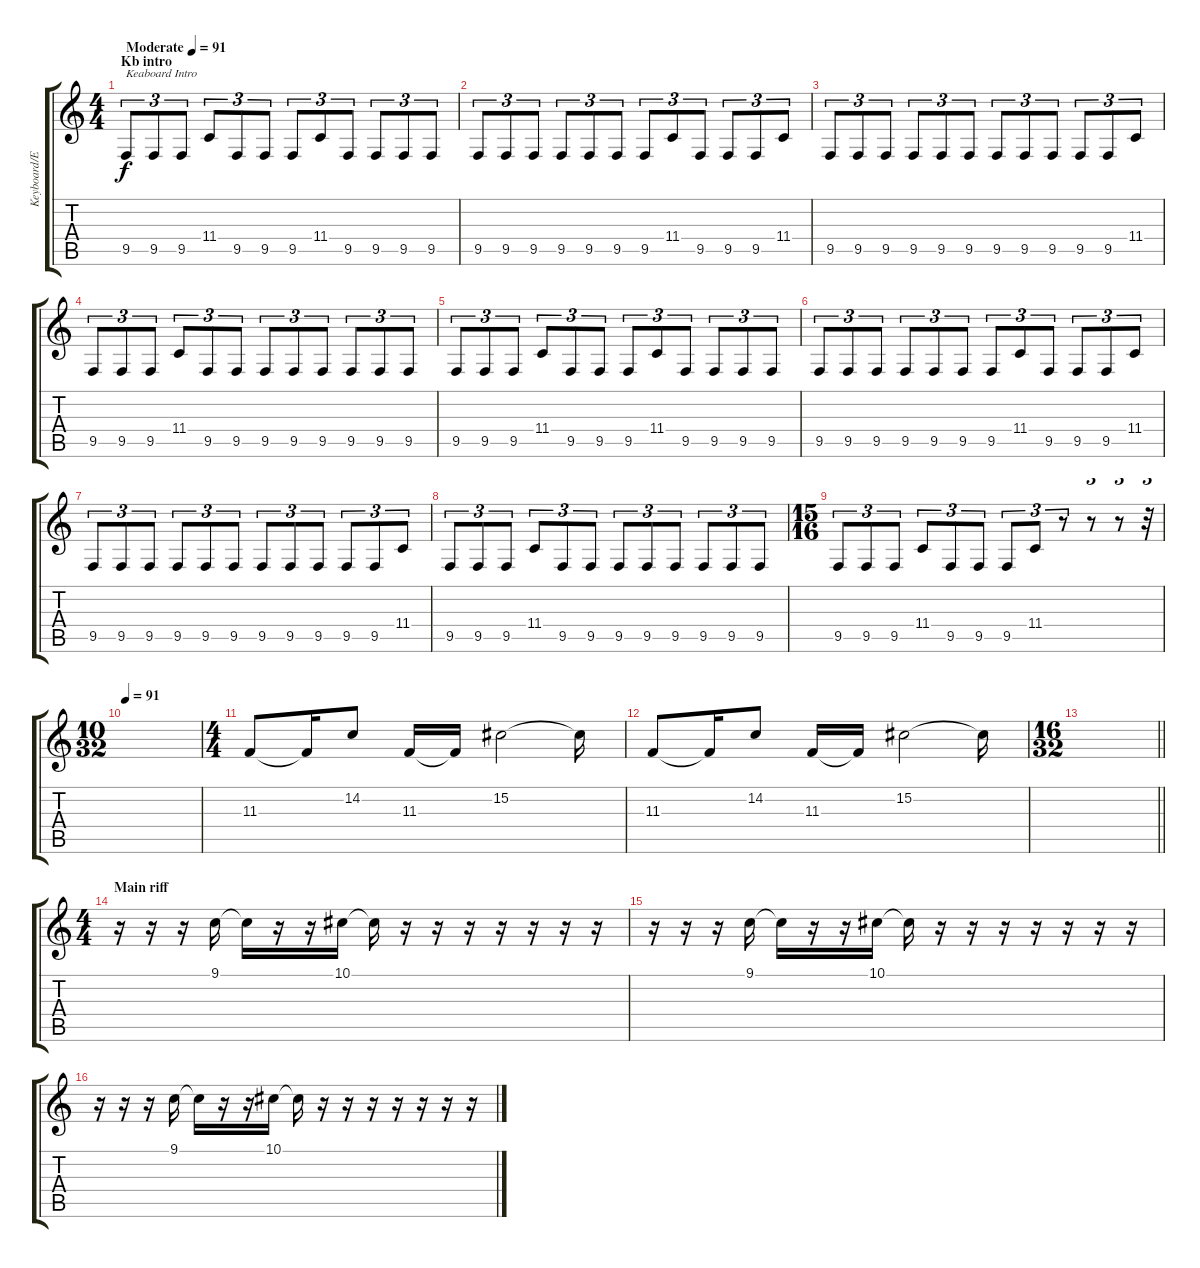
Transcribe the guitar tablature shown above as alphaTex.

\track ("Keyboard/Extra Guitar" "Keyboard/E") {instrument lead1square}
\staff {score tabs}
\tuning (Eb4 Bb3 Gb3 Db3 Ab2 Eb2) {hide}
\ts (4 4)
\section ("" "Kb intro")
\tempo (91 "Moderate")
\tempo 125
\tempo (91 "Moderate")
\clef g2
\ks c
9.5.8{tu (3 2) txt "Keaboard Intro" dy f volume 9 instrument lead1square} 9.5.8{tu (3 2)} 9.5.8{tu (3 2)} 11.4.8{tu (3 2)} 9.5.8{tu (3 2)} 9.5.8{tu (3 2)} 9.5.8{tu (3 2)} 11.4.8{tu (3 2)} 9.5.8{tu (3 2) volume 0} 9.5.8{tu (3 2)} 9.5.8{tu (3 2)} 9.5.8{tu (3 2)} |
9.5.8{tu (3 2)} 9.5.8{tu (3 2)} 9.5.8{tu (3 2)} 9.5.8{tu (3 2)} 9.5.8{tu (3 2) volume 11} 9.5.8{tu (3 2)} 9.5.8{tu (3 2)} 11.4.8{tu (3 2)} 9.5.8{tu (3 2)} 9.5.8{tu (3 2)} 9.5.8{tu (3 2)} 11.4.8{tu (3 2)} |
9.5.8{tu (3 2) volume 0} 9.5.8{tu (3 2)} 9.5.8{tu (3 2)} 9.5.8{tu (3 2)} 9.5.8{tu (3 2)} 9.5.8{tu (3 2)} 9.5.8{tu (3 2)} 9.5.8{tu (3 2)} 9.5.8{tu (3 2) volume 9} 9.5.8{tu (3 2)} 9.5.8{tu (3 2)} 11.4.8{tu (3 2)} |
9.5.8{tu (3 2)} 9.5.8{tu (3 2)} 9.5.8{tu (3 2)} 11.4.8{tu (3 2)} 9.5.8{tu (3 2) volume 0} 9.5.8{tu (3 2)} 9.5.8{tu (3 2)} 9.5.8{tu (3 2)} 9.5.8{tu (3 2)} 9.5.8{tu (3 2)} 9.5.8{tu (3 2)} 9.5.8{tu (3 2)} |
9.5.8{tu (3 2) volume 9} 9.5.8{tu (3 2)} 9.5.8{tu (3 2)} 11.4.8{tu (3 2)} 9.5.8{tu (3 2)} 9.5.8{tu (3 2)} 9.5.8{tu (3 2)} 11.4.8{tu (3 2)} 9.5.8{tu (3 2) volume 0} 9.5.8{tu (3 2)} 9.5.8{tu (3 2)} 9.5.8{tu (3 2)} |
9.5.8{tu (3 2)} 9.5.8{tu (3 2)} 9.5.8{tu (3 2)} 9.5.8{tu (3 2)} 9.5.8{tu (3 2) volume 11} 9.5.8{tu (3 2)} 9.5.8{tu (3 2)} 11.4.8{tu (3 2)} 9.5.8{tu (3 2)} 9.5.8{tu (3 2)} 9.5.8{tu (3 2)} 11.4.8{tu (3 2)} |
9.5.8{tu (3 2) volume 0} 9.5.8{tu (3 2)} 9.5.8{tu (3 2)} 9.5.8{tu (3 2)} 9.5.8{tu (3 2)} 9.5.8{tu (3 2)} 9.5.8{tu (3 2)} 9.5.8{tu (3 2)} 9.5.8{tu (3 2) volume 9} 9.5.8{tu (3 2)} 9.5.8{tu (3 2)} 11.4.8{tu (3 2)} |
9.5.8{tu (3 2)} 9.5.8{tu (3 2)} 9.5.8{tu (3 2)} 11.4.8{tu (3 2)} 9.5.8{tu (3 2) volume 0} 9.5.8{tu (3 2)} 9.5.8{tu (3 2)} 9.5.8{tu (3 2)} 9.5.8{tu (3 2)} 9.5.8{tu (3 2)} 9.5.8{tu (3 2)} 9.5.8{tu (3 2)} |
\ts (15 16)
9.5.8{tu (3 2) volume 9} 9.5.8{tu (3 2)} 9.5.8{tu (3 2)} 11.4.8{tu (3 2)} 9.5.8{tu (3 2)} 9.5.8{tu (3 2)} 9.5.8{tu (3 2)} 11.4.8{tu (3 2)} r.8{tu (3 2)} r.8{tu (3 2)} r.8{tu (3 2)} r.32{tu (3 2)} |
\ts (10 32)
\tempo 91
|
\ts (4 4)
11.3.8{volume 12 instrument electricguitarclean} 11.3{t}.16 14.2.8 11.3.16 11.3{t}.16 15.2.2 15.2{t}.16 |
11.3.8 11.3{t}.16 14.2.8 11.3.16 11.3{t}.16 15.2.2 15.2{t}.16 |
\ts (16 32)
\barLineRight lightlight
|
\ts (4 4)
\section ("" "Main riff")
r.16{volume 11 instrument pad4choir} r.16 r.16 9.1.16 9.1{t}.16 r.16 r.16 10.1.16 10.1{t}.16 r.16 r.16 r.16 r.16 r.16 r.16 r.16 |
r.16 r.16 r.16 9.1.16 9.1{t}.16 r.16 r.16 10.1.16 10.1{t}.16 r.16 r.16 r.16 r.16 r.16 r.16 r.16 |
r.16 r.16 r.16 9.1.16 9.1{t}.16 r.16 r.16 10.1.16 10.1{t}.16 r.16 r.16 r.16 r.16 r.16 r.16 r.16
